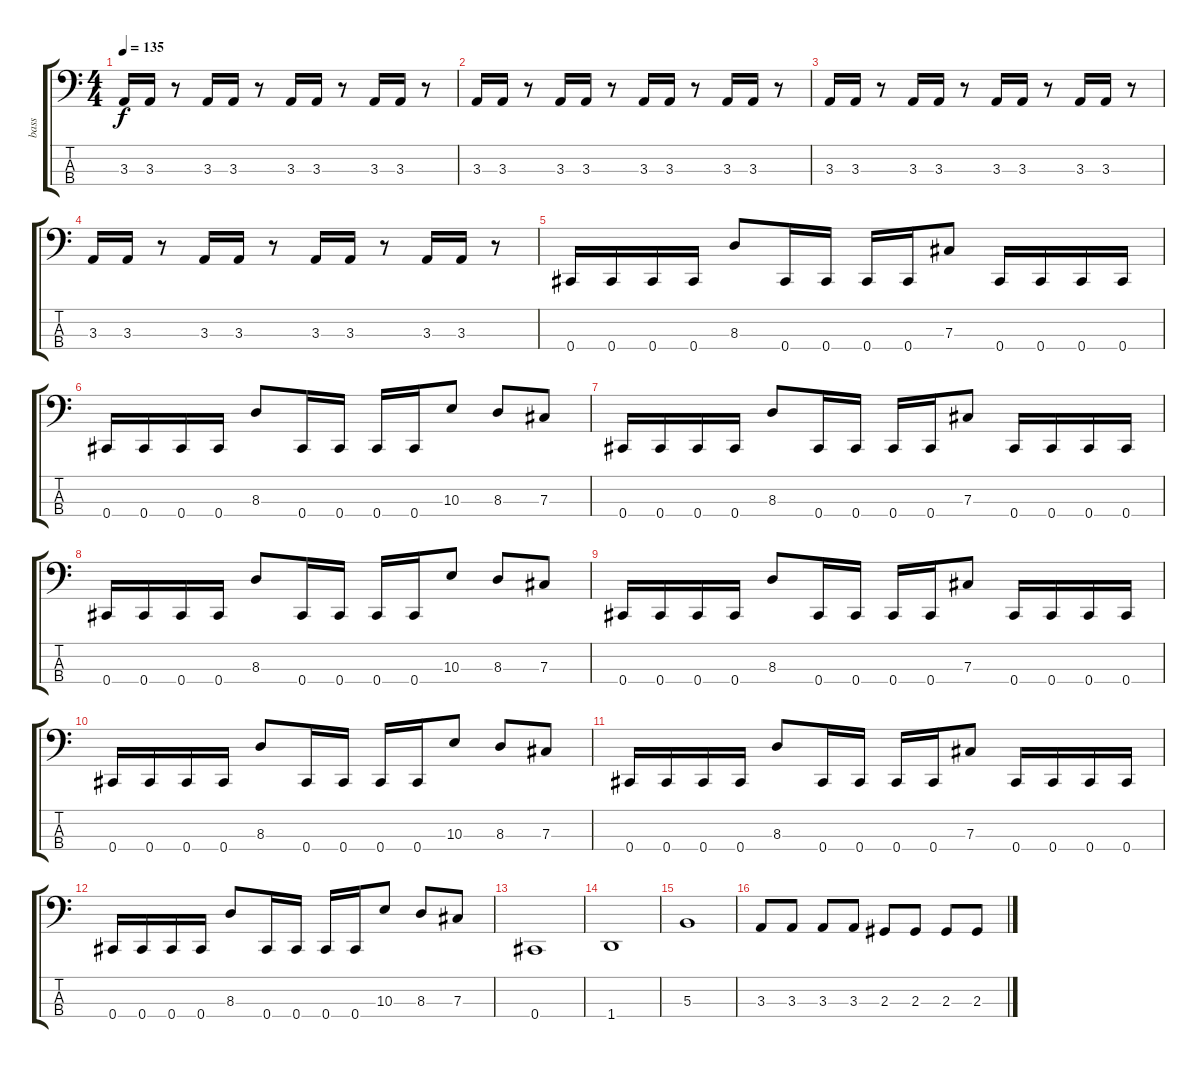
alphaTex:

\track ("bass" "bass") {instrument electricbassfinger}
\staff {score tabs}
\tuning (E2 B1 Gb1 Db1) {hide}
\ts (4 4)
\tempo 135
\clef f4
\ks c
3.3.16{dy f} 3.3.16 r.8 3.3.16 3.3.16 r.8 3.3.16 3.3.16 r.8 3.3.16 3.3.16 r.8 |
3.3.16 3.3.16 r.8 3.3.16 3.3.16 r.8 3.3.16 3.3.16 r.8 3.3.16 3.3.16 r.8 |
3.3.16 3.3.16 r.8 3.3.16 3.3.16 r.8 3.3.16 3.3.16 r.8 3.3.16 3.3.16 r.8 |
3.3.16 3.3.16 r.8 3.3.16 3.3.16 r.8 3.3.16 3.3.16 r.8 3.3.16 3.3.16 r.8 |
0.4.16 0.4.16 0.4.16 0.4.16 8.3.8 0.4.16 0.4.16 0.4.16 0.4.16 7.3.8 0.4.16 0.4.16 0.4.16 0.4.16 |
0.4.16 0.4.16 0.4.16 0.4.16 8.3.8 0.4.16 0.4.16 0.4.16 0.4.16 10.3.8 8.3.8 7.3.8 |
0.4.16 0.4.16 0.4.16 0.4.16 8.3.8 0.4.16 0.4.16 0.4.16 0.4.16 7.3.8 0.4.16 0.4.16 0.4.16 0.4.16 |
0.4.16 0.4.16 0.4.16 0.4.16 8.3.8 0.4.16 0.4.16 0.4.16 0.4.16 10.3.8 8.3.8 7.3.8 |
0.4.16 0.4.16 0.4.16 0.4.16 8.3.8 0.4.16 0.4.16 0.4.16 0.4.16 7.3.8 0.4.16 0.4.16 0.4.16 0.4.16 |
0.4.16 0.4.16 0.4.16 0.4.16 8.3.8 0.4.16 0.4.16 0.4.16 0.4.16 10.3.8 8.3.8 7.3.8 |
0.4.16 0.4.16 0.4.16 0.4.16 8.3.8 0.4.16 0.4.16 0.4.16 0.4.16 7.3.8 0.4.16 0.4.16 0.4.16 0.4.16 |
0.4.16 0.4.16 0.4.16 0.4.16 8.3.8 0.4.16 0.4.16 0.4.16 0.4.16 10.3.8 8.3.8 7.3.8 |
0.4.1 |
1.4.1 |
5.3.1 |
3.3.8 3.3.8 3.3.8 3.3.8 2.3.8 2.3.8 2.3.8 2.3.8
